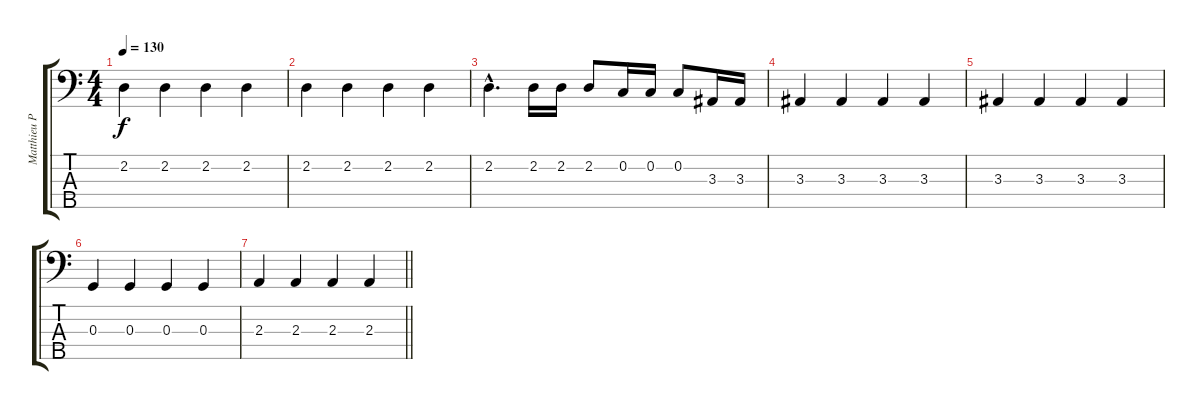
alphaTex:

\track ("Matthieu Plana (Bass)" "Matthieu P") {instrument electricbassfinger}
\staff {score tabs}
\tuning (F2 C2 G1 D1 A0) {hide}
\ts (4 4)
\tempo 130
\clef f4
\ks c
2.2.4{dy f volume 7} 2.2.4 2.2.4 2.2.4 |
2.2.4{volume 6} 2.2.4 2.2.4 2.2.4 |
2.2{hac}.4{d volume 5} 2.2.16 2.2.16 2.2.8 0.2.16 0.2.16 0.2.8 3.3.16 3.3.16 |
3.3.4{volume 4} 3.3.4 3.3.4 3.3.4 |
3.3.4{volume 3} 3.3.4 3.3.4 3.3.4 |
0.3.4{volume 2} 0.3.4 0.3.4 0.3.4 |
\barLineRight lightlight
2.3.4{volume 1} 2.3.4 2.3.4 2.3.4
